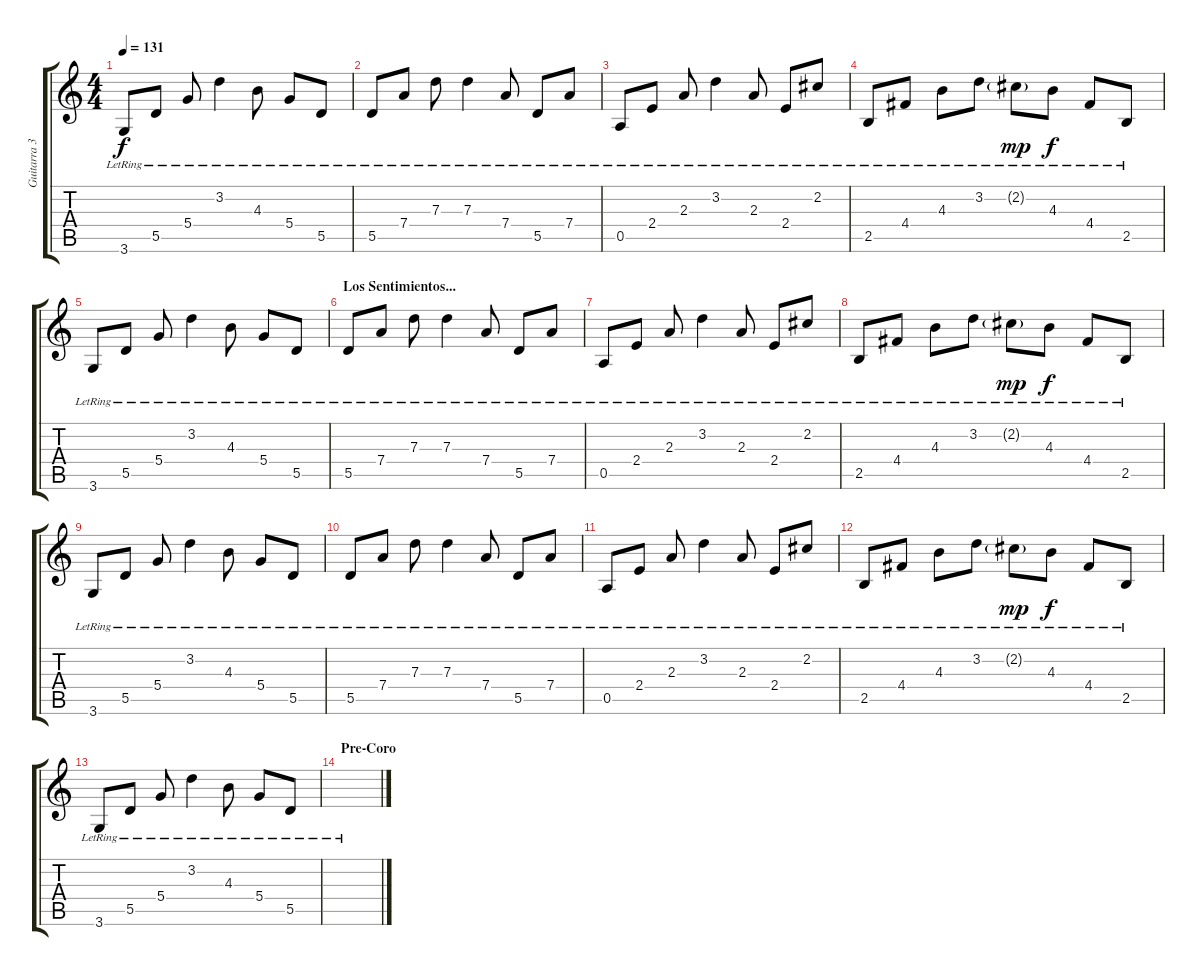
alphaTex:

\track ("Guitarra 3" "Guitarra 3") {instrument acousticguitarsteel}
\staff {score tabs}
\tuning (E4 B3 G3 D3 A2 E2) {hide}
\ts (4 4)
\tempo 131
\clef g2
\ks c
3.6{lr}.8{dy f} 5.5{lr}.8 5.4{lr}.8 3.2{lr}.4 4.3{lr}.8 5.4{lr}.8 5.5{lr}.8 |
5.5{lr}.8 7.4{lr}.8 7.3{lr}.8 7.3{lr}.4 7.4{lr}.8 5.5{lr}.8 7.4{lr}.8 |
0.5{lr}.8 2.4{lr}.8 2.3{lr}.8 3.2{lr}.4 2.3{lr}.8 2.4{lr}.8 2.2{lr}.8 |
2.5{lr}.8 4.4{lr}.8 4.3{lr}.8 3.2{lr}.8 2.2{g lr}.8{dy mp} 4.3{lr}.8{dy f} 4.4{lr}.8 2.5{lr}.8 |
3.6{lr}.8 5.5{lr}.8 5.4{lr}.8 3.2{lr}.4 4.3{lr}.8 5.4{lr}.8 5.5{lr}.8 |
\section ("" "Los Sentimientos...")
5.5{lr}.8 7.4{lr}.8 7.3{lr}.8 7.3{lr}.4 7.4{lr}.8 5.5{lr}.8 7.4{lr}.8 |
0.5{lr}.8 2.4{lr}.8 2.3{lr}.8 3.2{lr}.4 2.3{lr}.8 2.4{lr}.8 2.2{lr}.8 |
2.5{lr}.8 4.4{lr}.8 4.3{lr}.8 3.2{lr}.8 2.2{g lr}.8{dy mp} 4.3{lr}.8{dy f} 4.4{lr}.8 2.5{lr}.8 |
3.6{lr}.8 5.5{lr}.8 5.4{lr}.8 3.2{lr}.4 4.3{lr}.8 5.4{lr}.8 5.5{lr}.8 |
5.5{lr}.8 7.4{lr}.8 7.3{lr}.8 7.3{lr}.4 7.4{lr}.8 5.5{lr}.8 7.4{lr}.8 |
0.5{lr}.8 2.4{lr}.8 2.3{lr}.8 3.2{lr}.4 2.3{lr}.8 2.4{lr}.8 2.2{lr}.8 |
2.5{lr}.8 4.4{lr}.8 4.3{lr}.8 3.2{lr}.8 2.2{g lr}.8{dy mp} 4.3{lr}.8{dy f} 4.4{lr}.8 2.5{lr}.8 |
3.6{lr}.8 5.5{lr}.8 5.4{lr}.8 3.2{lr}.4 4.3{lr}.8 5.4{lr}.8 5.5{lr}.8 |
\section ("" "Pre-Coro")
